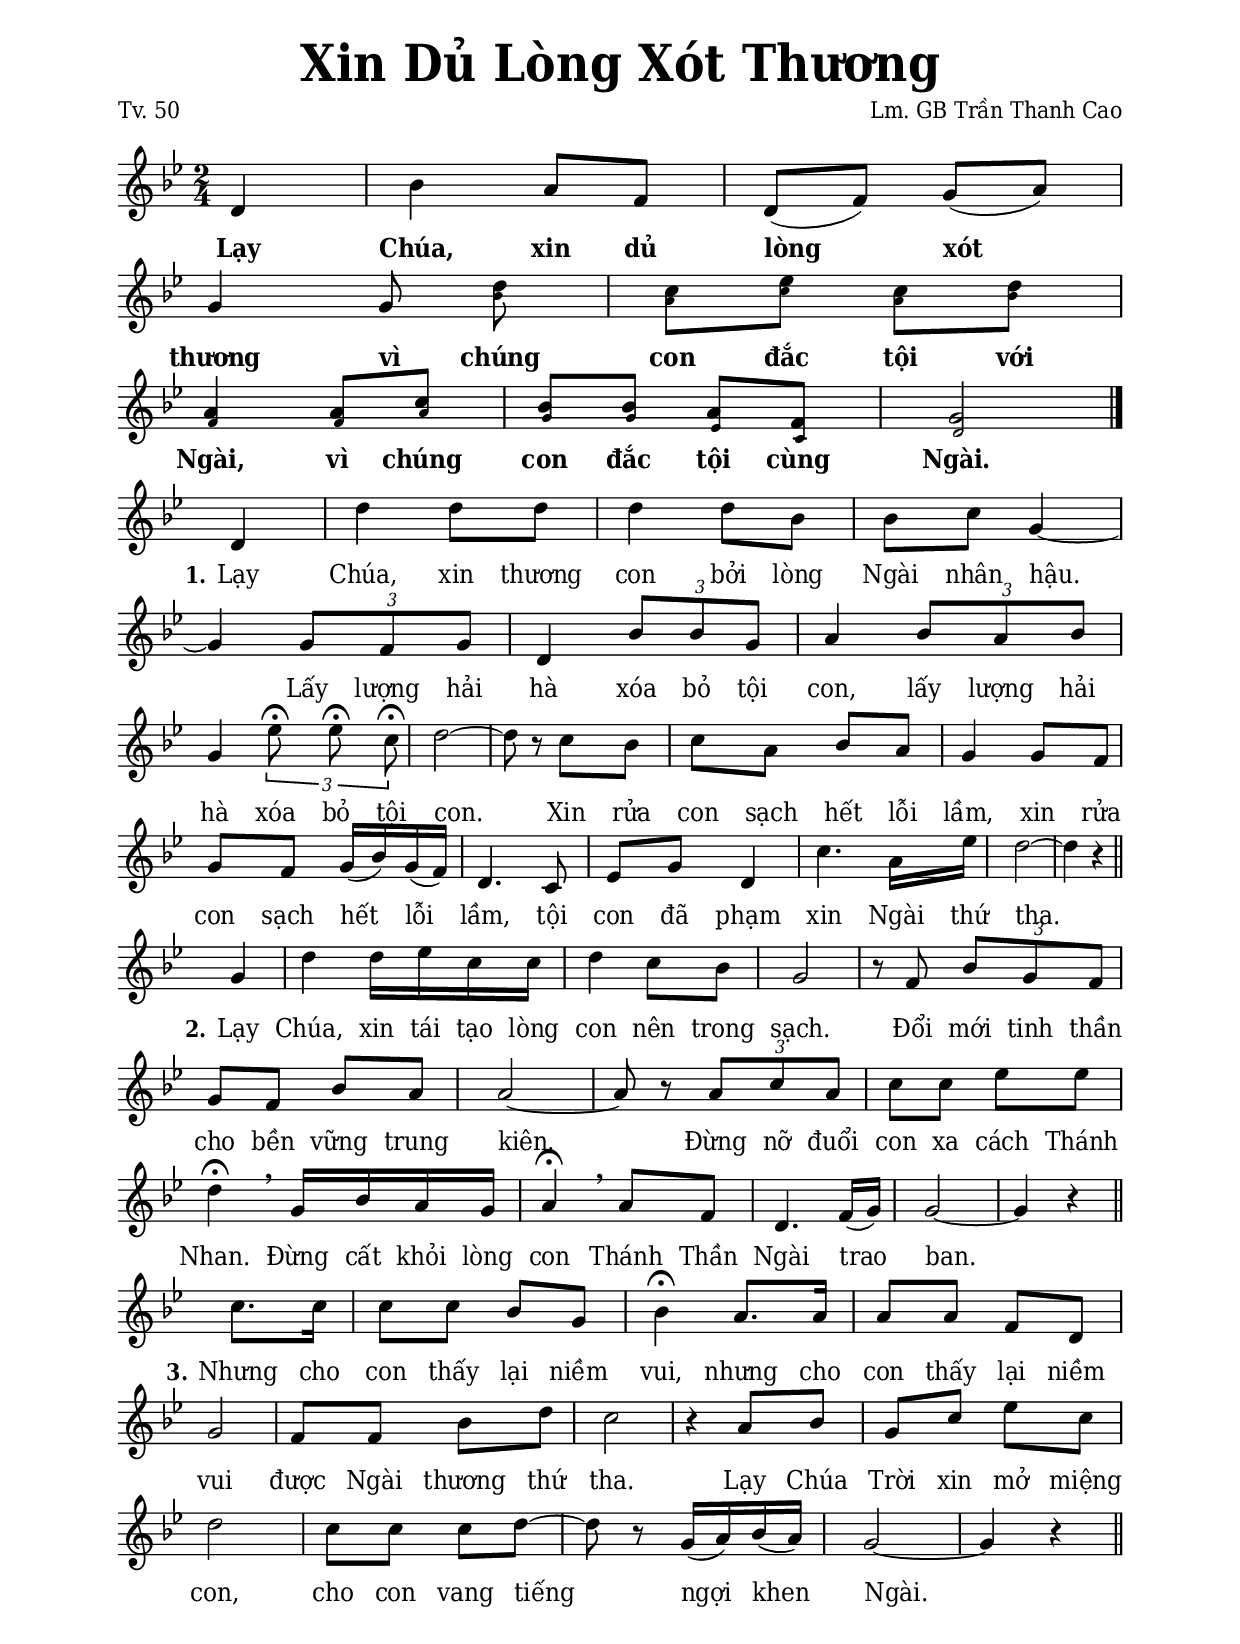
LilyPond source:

% Cài đặt chung
\version "2.22.1"
\include "english.ly"

\header {
  title = \markup { \fontsize #3 "Xin Dủ Lòng Xót Thương" }
  poet = "Tv. 50"
  composer = "Lm. GB Trần Thanh Cao"
  arranger = " "
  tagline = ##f
}

% Nhạc điệp khúc
nhacDiepKhucSop = \relative c' {
  \partial 4 d4 |
  bf' a8 f |
  d _(f) g _(a) |
  g4 g8 d' |
  c ef c d |
  a4 a8 c |
  bf bf a f |
  g2 \bar "|."
}

nhacDiepKhucBas = \relative c'' {
  \skip 4
  \skip 2
  \skip 2
  \skip 4. bf8 |
  a c a bf |
  f4 f8 a |
  g g ef c |
  d2
}

% Nhạc phiên khúc
nhacPhienKhucMot = \relative c' {
  \partial 4 d4 |
  d' d8 d |
  d4 d8 bf |
  bf c g4 ~ |
  g \tuplet 3/2 { g8 f g } |
  d4 \tuplet 3/2 { bf'8 bf g } |
  a4 \tuplet 3/2 { bf8 a bf } |
  \autoBeamOff
  g4 \tuplet 3/2 { ef'8 \fermata ef \fermata c \fermata } |
  \autoBeamOn
  d2 ~ |
  d8 r c bf |
  c a bf a |
  g4 g8 f |
  g f g16 (bf) g (f) |
  d4. c8 |
  ef g d4 |
  c'4. a16 ef' |
  d2 ~ |
  d4 r \bar "||"
}

nhacPhienKhucHai = \relative c'' {
  \partial 4 g4 |
  d' d16 ef c c |
  d4 c8 bf |
  g2 |
  r8 f \tuplet 3/2 { bf8 g f } |
  g f bf a |
  a2 ~ |
  a8 r \tuplet 3/2 { a8 c a } |
  c8 c ef ef |
  d4 \fermata \breathe g,16 bf a g |
  a4 \fermata \breathe a8 f |
  d4. f16 (g) |
  g2 ~ |
  g4 r \bar "||"
}

nhacPhienKhucBa = \relative c'' {
  \partial 4 c8. c16 |
  c8 c bf g |
  bf4 \fermata a8. a16 |
  a8 a f d |
  g2 |
  f8 f bf d |
  c2 |
  r4 a8 bf |
  g c ef c |
  d2 |
  c8 c c d ~ |
  d r g,16 (a) bf (a) |
  g2 ~ |
  g4 r \bar "||"
}

% Lời điệp khúc
loiDiepKhuc = \lyricmode {
  Lạy Chúa, xin dủ lòng xót thương
  vì chúng con đắc tội với Ngài,
  vì chúng con đắc tội cùng Ngài.
}

% Lời phiên khúc
loiPhienKhucMot = \lyricmode {
  \set stanza = #"1."
  Lạy Chúa, xin thương con bởi lòng Ngài nhân hậu.
  Lấy lượng hải hà xóa bỏ tội con,
  lấy lượng hải hà xóa bỏ tội con.
  Xin rửa con sạch hết lỗi lầm,
  xin rửa con sạch hết lỗi lầm,
  tội con đã phạm xin Ngài thứ tha.
}

loiPhienKhucHai = \lyricmode {
  \set stanza = #"2."
  Lạy Chúa, xin tái tạo lòng con nên trong sạch.
  Đổi mới tinh thần cho bền vững trung kiên.
  Đừng nỡ đuổi con xa cách Thánh Nhan.
  Đừng cất khỏi lòng con Thánh Thần Ngài trao ban.
}

loiPhienKhucBa = \lyricmode {
  \set stanza = #"3."
  Nhưng cho con thấy lại niềm vui,
  nhưng cho con thấy lại niềm vui
  được Ngài thương thứ tha.
  Lạy Chúa Trời xin mở miệng con,
  cho con vang tiếng ngợi khen Ngài.
}


% Dàn trang
\paper {
  #(set-paper-size "a4")
  top-margin = 15\mm
  bottom-margin = 15\mm
  left-margin = 20\mm
  right-margin = 20\mm
  indent = #0
  #(define fonts
    (make-pango-font-tree
      "Deja Vu Serif Condensed"
      "Deja Vu Serif Condensed"
      "Deja Vu Serif Condensed"
      (/ 20 20)))
  page-count = #1
  system-system-spacing = #'((basic-distance . 12)
                             (minimum-distance . 12)
                             (padding . 1))
  score-system-spacing = #'((basic-distance . 12)
                             (minimum-distance . 12)
                             (padding . 1))
}

% Thiết lập tông và nhịp
TongNhip = { \key bf \major \time 2/4 }

% Đổi kích thước nốt cho bè phụ
notBePhu =
#(define-music-function (font-size music) (number? ly:music?)
   (for-some-music
     (lambda (m)
       (if (music-is-of-type? m 'rhythmic-event)
           (begin
             (set! (ly:music-property m 'tweaks)
                   (cons `(font-size . ,font-size)
                         (ly:music-property m 'tweaks)))
             #t)
           #f))
     music)
   music)


\score {
  \new ChoirStaff <<
    \new Staff = diepKhuc \with {
        \consists "Merge_rests_engraver"
        %\magnifyStaff #(magstep +1)
        printPartCombineTexts = ##f
      }
      <<
      \new Voice \TongNhip \partCombine 
        \nhacDiepKhucSop
        \notBePhu -3 { \nhacDiepKhucBas }
      \new NullVoice = nhacThamChieu \nhacDiepKhucSop
      \new Lyrics \with {
          \override VerticalAxisGroup.
            nonstaff-relatedstaff-spacing.padding = #1
          \override VerticalAxisGroup.
            nonstaff-unrelatedstaff-spacing.padding = #1
        }
        \lyricsto nhacThamChieu \loiDiepKhuc
      >>
  >>
  \layout {
    \override Lyrics.LyricText.font-series = #'bold
    %\override Lyrics.LyricText.font-size = #+2
    \override Lyrics.LyricSpace.minimum-distance = #3
    \override Score.BarNumber.break-visibility = ##(#f #f #f)
    \override Score.SpacingSpanner.uniform-stretching = ##t
  }
}

\score {
  \new ChoirStaff <<
    \new Staff = phienKhuc \with {
        %\magnifyStaff #(magstep +1)
      }
      <<
      \new Voice = beSop {
        \key bf \major \time 2/4 \nhacPhienKhucMot
      }
    >>
    \new Lyrics \with {
          \override VerticalAxisGroup.
            nonstaff-relatedstaff-spacing.padding = #1
          \override VerticalAxisGroup.
            nonstaff-unrelatedstaff-spacing.padding = #1
        }
        \lyricsto beSop \loiPhienKhucMot
  >>
  \layout {
    \override Staff.TimeSignature.transparent = ##t
    %\override Lyrics.LyricText.font-size = #+2
    \override Lyrics.LyricSpace.minimum-distance = #2.5
    \override Score.BarNumber.break-visibility = ##(#f #f #f)
    \override Score.SpacingSpanner.uniform-stretching = ##t
  }
}

\score {
  \new ChoirStaff <<
    \new Staff = phienKhuc \with {
        %\magnifyStaff #(magstep +1)
      }
      <<
      \new Voice = beSop {
        \key bf \major \time 2/4 \nhacPhienKhucHai
      }
    >>
    \new Lyrics \with {
          \override VerticalAxisGroup.
            nonstaff-relatedstaff-spacing.padding = #1.5
          \override VerticalAxisGroup.
            nonstaff-unrelatedstaff-spacing.padding = #1
        }
        \lyricsto beSop \loiPhienKhucHai
  >>
  \layout {
    \override Staff.TimeSignature.transparent = ##t
    %\override Lyrics.LyricText.font-size = #+2
    \override Lyrics.LyricSpace.minimum-distance = #1.5
    \override Score.BarNumber.break-visibility = ##(#f #f #f)
    \override Score.SpacingSpanner.uniform-stretching = ##t
  }
}

\score {
  \new ChoirStaff <<
    \new Staff = phienKhuc \with {
        %\magnifyStaff #(magstep +1)
      }
      <<
      \new Voice = beSop {
        \key bf \major \time 2/4 \nhacPhienKhucBa
      }
    >>
    \new Lyrics \with {
          \override VerticalAxisGroup.
            nonstaff-relatedstaff-spacing.padding = #1.5
          \override VerticalAxisGroup.
            nonstaff-unrelatedstaff-spacing.padding = #1
        }
        \lyricsto beSop \loiPhienKhucBa
  >>
  \layout {
    \override Staff.TimeSignature.transparent = ##t
    %\override Lyrics.LyricText.font-size = #+2
    \override Lyrics.LyricSpace.minimum-distance = #2
    \override Score.BarNumber.break-visibility = ##(#f #f #f)
    \override Score.SpacingSpanner.uniform-stretching = ##t
  }
}
